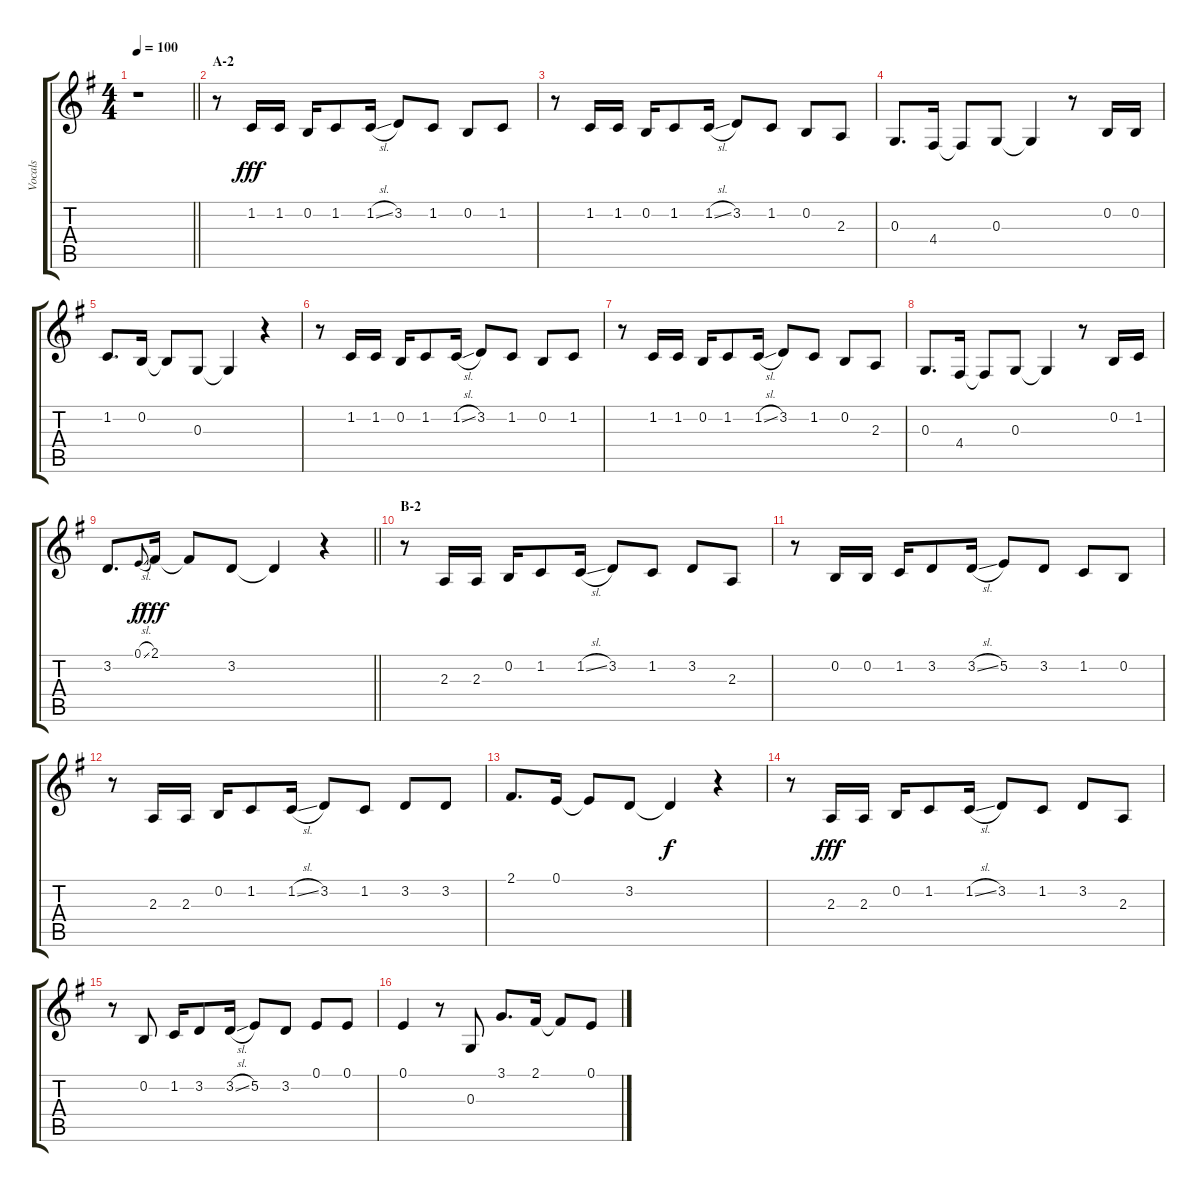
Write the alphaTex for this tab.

\track ("Vocals" "Vocals") {instrument voiceoohs}
\staff {score tabs}
\tuning (E4 B3 G3 D3 A2 E2) {hide}
\ts (4 4)
\tempo 100
\clef g2
\barLineRight lightlight
\ks g
r.1{dy fff} |
\section ("" "A-2")
r.8 1.2.16 1.2.16 0.2.16 1.2.8 1.2{sl}.16 3.2.8 1.2.8 0.2.8 1.2.8 |
r.8 1.2.16 1.2.16 0.2.16 1.2.8 1.2{sl}.16 3.2.8 1.2.8 0.2.8 2.3.8 |
0.3.8{d} 4.4.16 4.4{t}.8 0.3.8 0.3{t}.4 r.8 0.2.16 0.2.16 |
1.2.8{d} 0.2.16 0.2{t}.8 0.3.8 0.3{t}.4 r.4 |
r.8 1.2.16 1.2.16 0.2.16 1.2.8 1.2{sl}.16 3.2.8 1.2.8 0.2.8 1.2.8 |
r.8 1.2.16 1.2.16 0.2.16 1.2.8 1.2{sl}.16 3.2.8 1.2.8 0.2.8 2.3.8 |
0.3.8{d} 4.4.16 4.4{t}.8 0.3.8 0.3{t}.4 r.8 0.2.16 1.2.16 |
\barLineRight lightlight
3.2.8{d} 0.1{sl}.8{gr onbeat dy f} 2.1.16{dy fff} 2.1{t}.8 3.2.8 3.2{t}.4 r.4 |
\section ("" "B-2")
r.8 2.3.16 2.3.16 0.2.16 1.2.8 1.2{sl}.16 3.2.8 1.2.8 3.2.8 2.3.8 |
r.8 0.2.16 0.2.16 1.2.16 3.2.8 3.2{sl}.16 5.2.8 3.2.8 1.2.8 0.2.8 |
r.8 2.3.16 2.3.16 0.2.16 1.2.8 1.2{sl}.16 3.2.8 1.2.8 3.2.8 3.2.8 |
2.1.8{d} 0.1.16 0.1{t}.8 3.2.8 3.2{t}.4{dy f} r.4 |
r.8 2.3.16{dy fff} 2.3.16 0.2.16 1.2.8 1.2{sl}.16 3.2.8 1.2.8 3.2.8 2.3.8 |
r.8 0.2.8 1.2.16 3.2.8 3.2{sl}.16 5.2.8 3.2.8 0.1.8 0.1.8 |
0.1.4 r.8 0.3.8 3.1.8{d} 2.1.16 2.1{t}.8 0.1.8
